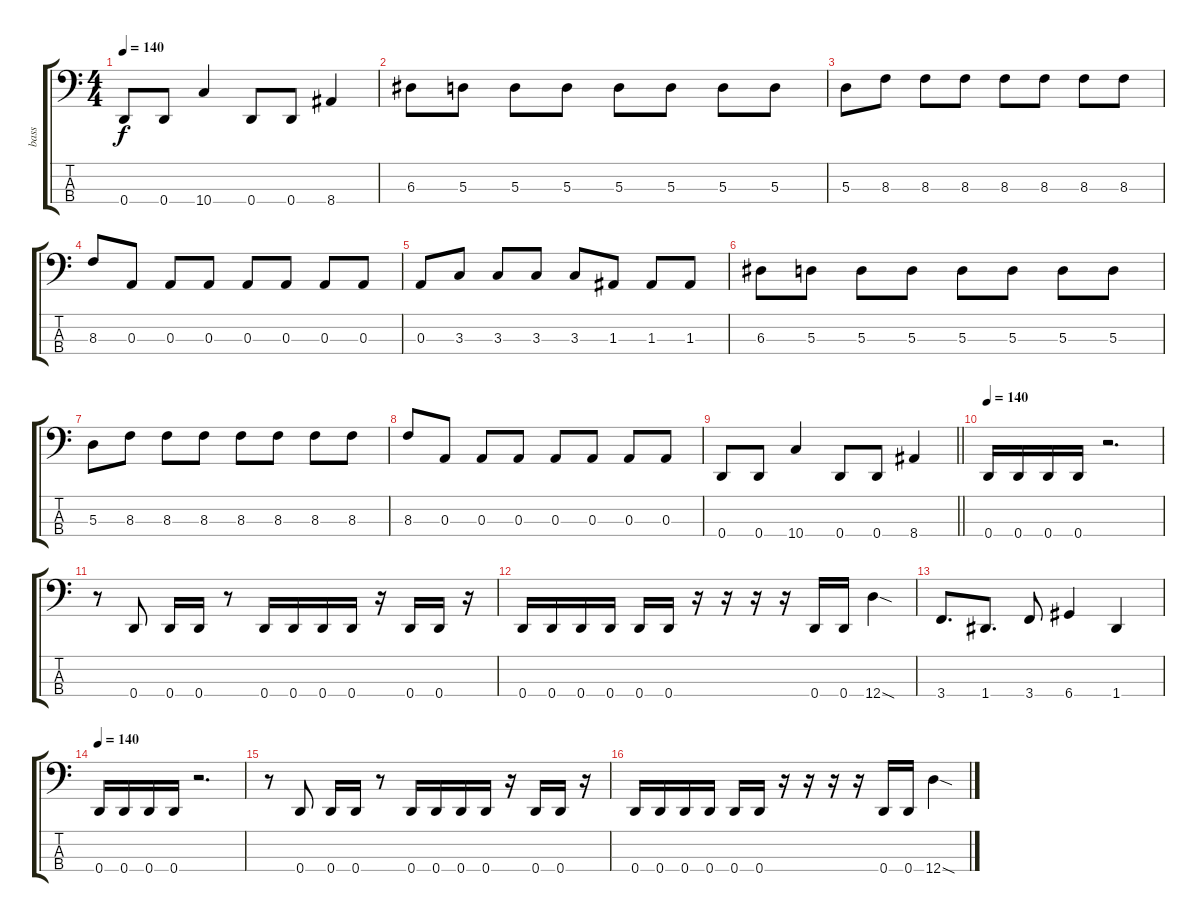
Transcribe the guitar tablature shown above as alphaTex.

\track ("bass" "bass") {instrument electricbasspick}
\staff {score tabs}
\tuning (G2 D2 A1 D1) {hide}
\ts (4 4)
\tempo 140
\clef f4
\ks c
0.4.8{dy f} 0.4.8 10.4.4 0.4.8 0.4.8 8.4.4 |
6.3.8 5.3.8 5.3.8 5.3.8 5.3.8 5.3.8 5.3.8 5.3.8 |
5.3.8 8.3.8 8.3.8 8.3.8 8.3.8 8.3.8 8.3.8 8.3.8 |
8.3.8 0.3.8 0.3.8 0.3.8 0.3.8 0.3.8 0.3.8 0.3.8 |
0.3.8 3.3.8 3.3.8 3.3.8 3.3.8 1.3.8 1.3.8 1.3.8 |
6.3.8 5.3.8 5.3.8 5.3.8 5.3.8 5.3.8 5.3.8 5.3.8 |
5.3.8 8.3.8 8.3.8 8.3.8 8.3.8 8.3.8 8.3.8 8.3.8 |
8.3.8 0.3.8 0.3.8 0.3.8 0.3.8 0.3.8 0.3.8 0.3.8 |
\barLineRight lightlight
0.4.8 0.4.8 10.4.4 0.4.8 0.4.8 8.4.4 |
\tempo 140
0.4.16 0.4.16 0.4.16 0.4.16 r.2{d} |
r.8 0.4.8 0.4.16 0.4.16 r.8 0.4.16 0.4.16 0.4.16 0.4.16 r.16 0.4.16 0.4.16 r.16 |
0.4.16 0.4.16 0.4.16 0.4.16 0.4.16 0.4.16 r.16 r.16 r.16 r.16 0.4.16 0.4.16 12.4{sod}.4 |
3.4.8{d} 1.4.8{d} 3.4.8 6.4.4 1.4.4 |
\tempo 140
0.4.16 0.4.16 0.4.16 0.4.16 r.2{d} |
r.8 0.4.8 0.4.16 0.4.16 r.8 0.4.16 0.4.16 0.4.16 0.4.16 r.16 0.4.16 0.4.16 r.16 |
0.4.16 0.4.16 0.4.16 0.4.16 0.4.16 0.4.16 r.16 r.16 r.16 r.16 0.4.16 0.4.16 12.4{sod}.4
